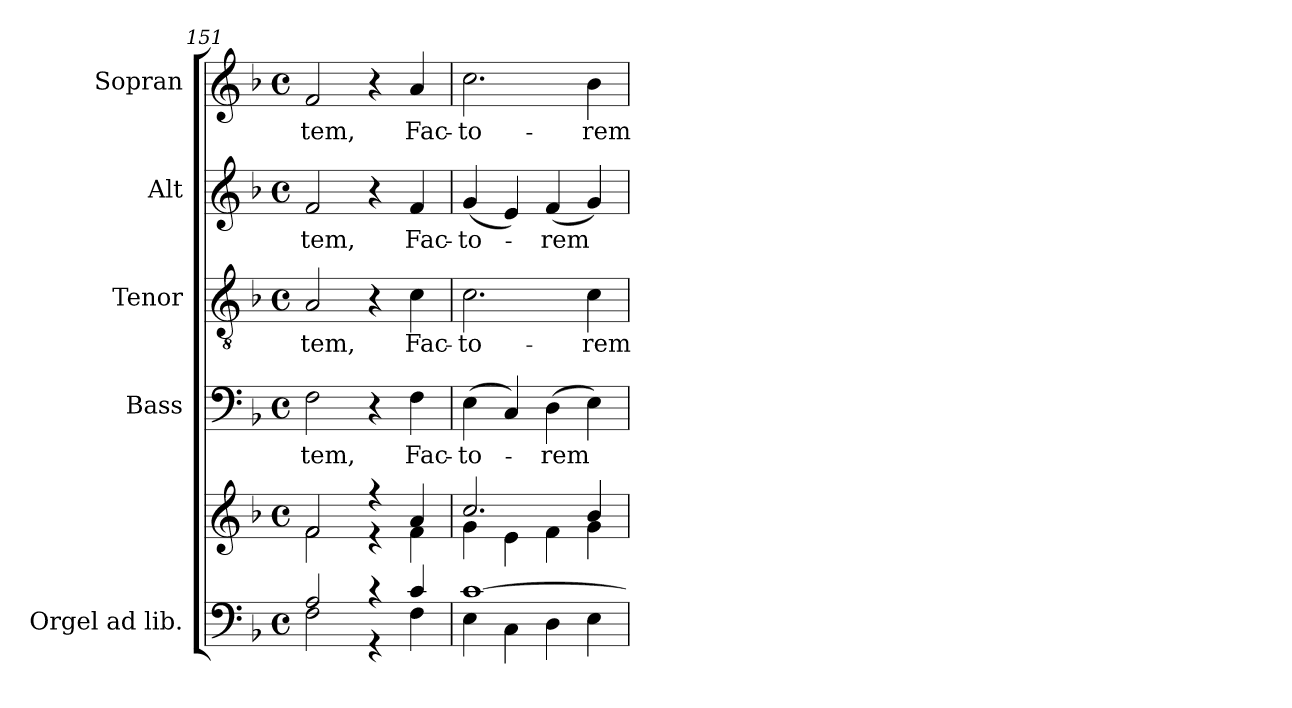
**kern	**kern	**kern	**text	**kern	**text	**kern	**text	**kern	**text
*part5	*part5	*part4	*part4	*part3	*part3	*part2	*part2	*part1	*part1
*staff6	*staff5	*staff4	*staff4	*staff3	*staff3	*staff2	*staff2	*staff1	*staff1
*I"Orgel ad lib.	*	*I"Bass	*	*I"Tenor	*	*I"Alt	*	*I"Sopran	*
*	*	*I'B.	*	*I'T.	*	*I'A.	*	*I'S.	*
*clefF4	*clefG2	*clefF4	*	*clefGv2	*	*clefG2	*	*clefG2	*
*k[b-]	*k[b-]	*k[b-]	*	*k[b-]	*	*k[b-]	*	*k[b-]	*
*F:	*F:	*F:	*	*F:	*	*F:	*	*F:	*
*M4/4	*M4/4	*M4/4	*	*M4/4	*	*M4/4	*	*M4/4	*
*met(c)	*met(c)	*met(c)	*	*met(c)	*	*met(c)	*	*met(c)	*
=151	=151	=151	=151	=151	=151	=151	=151	=151	=151
*^	*^	*	*	*	*	*	*	*	*
!	!	!	!	!	!LO:LY:b	!	!LO:LY:b	!	!LO:LY:b	!	!LO:LY:b
2A/	2F\	2f/	2f\	2F\	-tem,	2A/	-tem,	2f/	-tem,	2f/	-tem,
4r	4r	4r	4r	4r	.	4r	.	4r	.	4r	.
!	!	!	!	!	!LO:LY:b	!	!LO:LY:b	!	!LO:LY:b	!	!LO:LY:b
4c/	4F\	4a/	4f\	4F\	Fac-	4c\	Fac-	4f/	Fac-	4a/	Fac-
=152	=152	=152	=152	=152	=152	=152	=152	=152	=152	=152	=152
!	!	!	!	!	!LO:LY:b	!	!LO:LY:b	!	!LO:LY:b	!	!LO:LY:b
[>1c	4E\	2.cc/	4g\	(>4E\	-to-	2.c\	-to-	(<4g/	-to-	2.cc\	-to-
.	4C\	.	4e\	4C/)	.	.	.	4e/)	.	.	.
!	!	!	!	!	!LO:LY:b	!	!	!	!LO:LY:b	!	!
.	4D\	.	4f\	(>4D\	-rem	.	.	(<4f/	-rem	.	.
!	!	!	!	!	!	!	!LO:LY:b	!	!	!	!LO:LY:b
.	4E\	4b-/	4g\	4E\)	.	4c\	-rem	4g/)	.	4b-\	-rem
*v	*v	*	*	*	*	*	*	*	*	*	*
*	*v	*v	*	*	*	*	*	*	*	*
=	=	=	=	=	=	=	=	=	=
*-	*-	*-	*-	*-	*-	*-	*-	*-	*-
